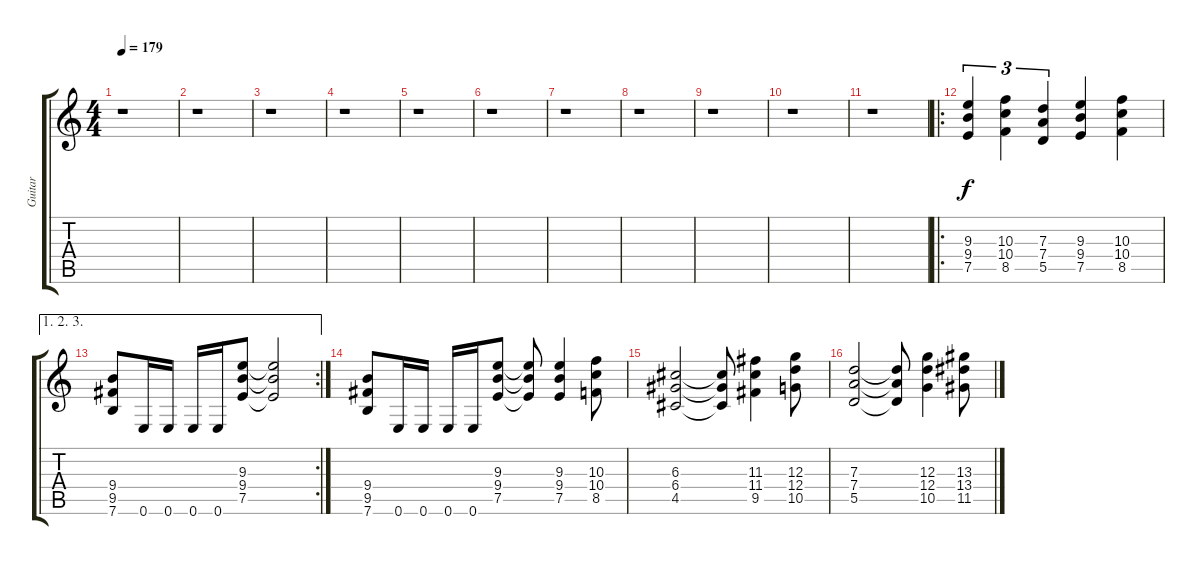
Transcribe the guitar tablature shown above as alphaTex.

\track ("Guitar" "Guitar") {instrument distortionguitar}
\staff {score tabs}
\tuning (E4 B3 G3 D3 A2 E2) {hide}
\ts (4 4)
\tempo 179
\clef g2
\ks c
r.1{dy f} |
r.1 |
r.1 |
r.1 |
r.1 |
r.1 |
r.1 |
r.1 |
r.1 |
r.1 |
r.1 |
\ro
(9.3 9.4 7.5).4{tu (3 2)} (10.3 10.4 8.5).4{tu (3 2)} (7.3 7.4 5.5).4{tu (3 2)} (9.3 9.4 7.5).4 (10.3 10.4 8.5).4 |
\ae (1 2 3)
\rc 2
(9.4 9.5 7.6).8 0.6.16 0.6.16 0.6.16 0.6.16 (9.3 9.4 7.5).8 (9.3{t} 9.4{t} 7.5{t}).2 |
(9.4 9.5 7.6).8 0.6.16 0.6.16 0.6.16 0.6.16 (9.3 9.4 7.5).8 (9.3{t} 9.4{t} 7.5{t}).8 (9.3 9.4 7.5).4 (10.3 10.4 8.5).8 |
(6.3 6.4 4.5).2 (6.3{t} 6.4{t} 4.5{t}).8 (11.3 11.4 9.5).4 (12.3 12.4 10.5).8 |
(7.3 7.4 5.5).2 (7.3{t} 7.4{t} 5.5{t}).8 (12.3 12.4 10.5).4 (13.3 13.4 11.5).8
